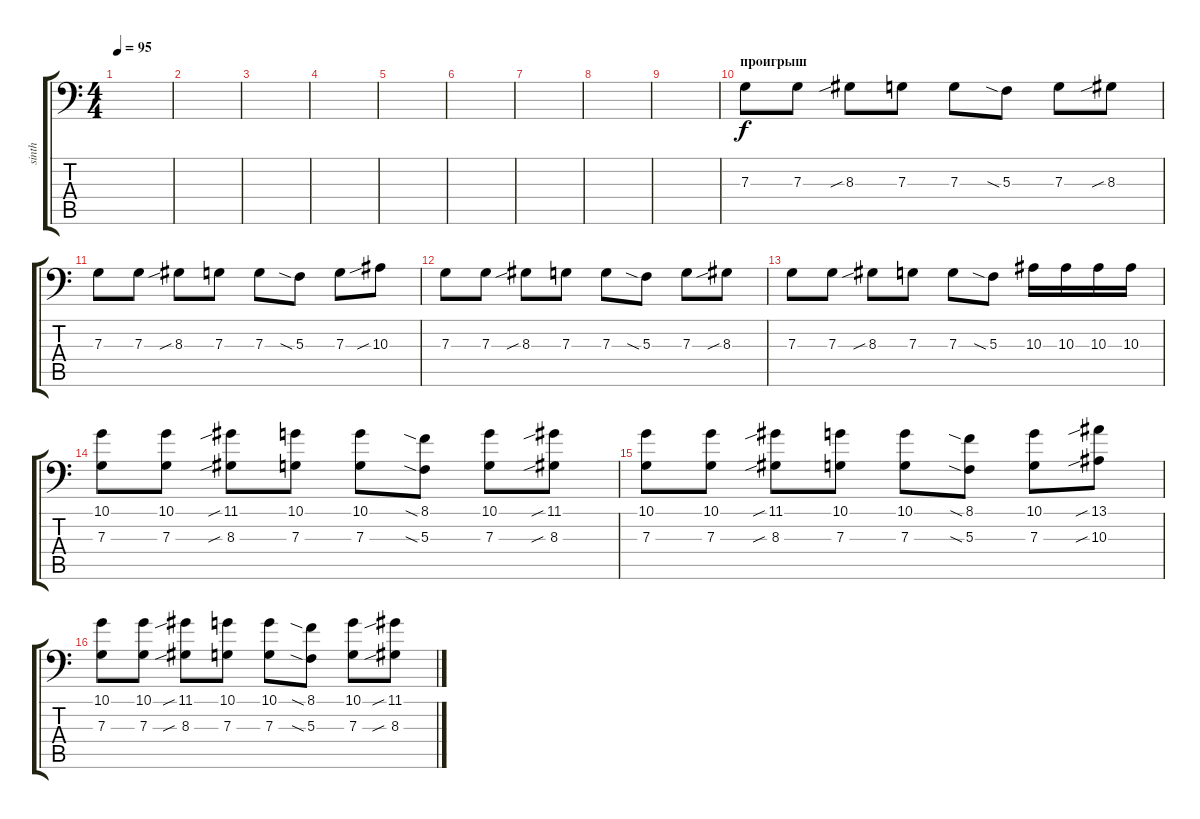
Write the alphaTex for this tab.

\track ("sinth" "sinth") {instrument lead2sawtooth}
\staff {score tabs}
\tuning (A3 E3 C3 G2 D2 A1) {hide}
\ts (4 4)
\tempo 95
\clef f4
\ks c
|
|
|
|
|
|
|
|
|
\section ("" "проигрыш")
7.3.8 7.3.8 8.3{sib}.8 7.3.8 7.3.8 5.3{sia}.8 7.3.8 8.3{sib}.8 |
7.3.8 7.3.8 8.3{sib}.8 7.3.8 7.3.8 5.3{sia}.8 7.3.8 10.3{sib}.8 |
7.3.8 7.3.8 8.3{sib}.8 7.3.8 7.3.8 5.3{sia}.8 7.3.8 8.3{sib}.8 |
7.3.8 7.3.8 8.3{sib}.8 7.3.8 7.3.8 5.3{sia}.8 10.3.16 10.3.16 10.3.16 10.3.16 |
(10.1 7.3).8 (10.1 7.3).8 (11.1{sib} 8.3{sib}).8 (10.1 7.3).8 (10.1 7.3).8 (8.1{sia} 5.3{sia}).8 (10.1 7.3).8 (11.1{sib} 8.3{sib}).8 |
(10.1 7.3).8 (10.1 7.3).8 (11.1{sib} 8.3{sib}).8 (10.1 7.3).8 (10.1 7.3).8 (8.1{sia} 5.3{sia}).8 (10.1 7.3).8 (13.1{sib} 10.3{sib}).8 |
(10.1 7.3).8 (10.1 7.3).8 (11.1{sib} 8.3{sib}).8 (10.1 7.3).8 (10.1 7.3).8 (8.1{sia} 5.3{sia}).8 (10.1 7.3).8 (11.1{sib} 8.3{sib}).8
